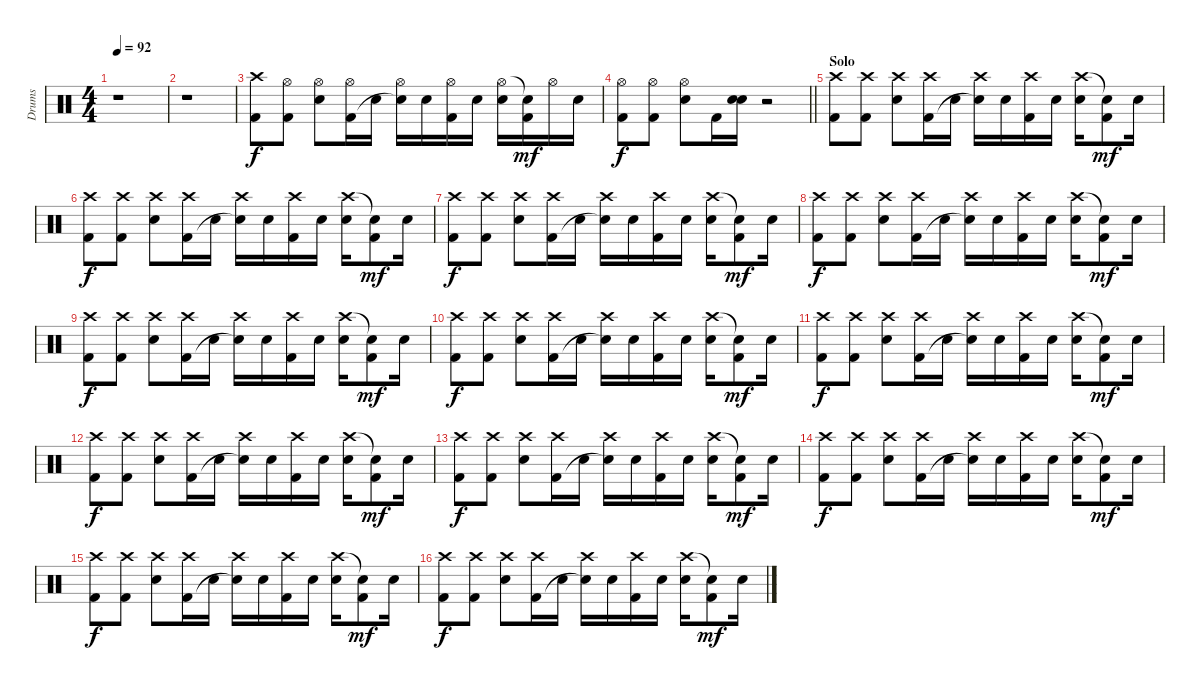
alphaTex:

\track ("Drums" "Drums") {instrument percussion}
\staff {score}
\articulation defaults
\ts (4 4)
\section ("" "")
\tempo 92
\clef neutral
\ks c
r.1{dy mp} |
r.1 |
("Crash high (hit)" "Kick (hit) 2").8{dy f} ("Hi-Hat (open)" "Kick (hit) 2").8 ("Hi-Hat (open)" "Electric Snare (hit)").8 ("Hi-Hat (open)" "Kick (hit) 2").16 "Electric Snare (hit)".16 ("Hi-Hat (open)" "Snare (hit)"{t}).16 "Electric Snare (hit)".16 ("Hi-Hat (open)" "Kick (hit) 2").16 "Electric Snare (hit)".16 ("Hi-Hat (open)" "Electric Snare (hit)").16 ("Snare (hit)"{t} "Kick (hit) 2").16{dy mf} "Hi-Hat (open)".16 "Electric Snare (hit)".16 |
\barLineRight lightlight
("Hi-Hat (open)" "Kick (hit) 2").8{dy f} ("Hi-Hat (open)" "Kick (hit) 2").8 ("Hi-Hat (open)" "Electric Snare (hit)").8 "Kick (hit) 2".16 ("Electric Snare (hit)" "Electric Snare (hit)").16{bd 60} r.2 |
\section ("" "Solo")
("Crash high (hit)" "Kick (hit) 2").8 ("Crash high (hit)" "Kick (hit) 2").8 ("Crash high (hit)" "Electric Snare (hit)").8 ("Crash high (hit)" "Kick (hit) 2").16 "Electric Snare (hit)".16 ("Crash high (hit)" "Snare (hit)"{t}).16 "Electric Snare (hit)".16 ("Crash high (hit)" "Kick (hit) 2").16 "Electric Snare (hit)".16 ("Crash high (hit)" "Electric Snare (hit)").16 ("Snare (hit)"{t} "Kick (hit) 2").8{dy mf} "Electric Snare (hit)".16 |
("Crash high (hit)" "Kick (hit) 2").8{dy f} ("Crash high (hit)" "Kick (hit) 2").8 ("Crash high (hit)" "Electric Snare (hit)").8 ("Crash high (hit)" "Kick (hit) 2").16 "Electric Snare (hit)".16 ("Crash high (hit)" "Snare (hit)"{t}).16 "Electric Snare (hit)".16 ("Crash high (hit)" "Kick (hit) 2").16 "Electric Snare (hit)".16 ("Crash high (hit)" "Electric Snare (hit)").16 ("Snare (hit)"{t} "Kick (hit) 2").8{dy mf} "Electric Snare (hit)".16 |
("Crash high (hit)" "Kick (hit) 2").8{dy f} ("Crash high (hit)" "Kick (hit) 2").8 ("Crash high (hit)" "Electric Snare (hit)").8 ("Crash high (hit)" "Kick (hit) 2").16 "Electric Snare (hit)".16 ("Crash high (hit)" "Snare (hit)"{t}).16 "Electric Snare (hit)".16 ("Crash high (hit)" "Kick (hit) 2").16 "Electric Snare (hit)".16 ("Crash high (hit)" "Electric Snare (hit)").16 ("Snare (hit)"{t} "Kick (hit) 2").8{dy mf} "Electric Snare (hit)".16 |
("Crash high (hit)" "Kick (hit) 2").8{dy f} ("Crash high (hit)" "Kick (hit) 2").8 ("Crash high (hit)" "Electric Snare (hit)").8 ("Crash high (hit)" "Kick (hit) 2").16 "Electric Snare (hit)".16 ("Crash high (hit)" "Snare (hit)"{t}).16 "Electric Snare (hit)".16 ("Crash high (hit)" "Kick (hit) 2").16 "Electric Snare (hit)".16 ("Crash high (hit)" "Electric Snare (hit)").16 ("Snare (hit)"{t} "Kick (hit) 2").8{dy mf} "Electric Snare (hit)".16 |
("Crash high (hit)" "Kick (hit) 2").8{dy f} ("Crash high (hit)" "Kick (hit) 2").8 ("Crash high (hit)" "Electric Snare (hit)").8 ("Crash high (hit)" "Kick (hit) 2").16 "Electric Snare (hit)".16 ("Crash high (hit)" "Snare (hit)"{t}).16 "Electric Snare (hit)".16 ("Crash high (hit)" "Kick (hit) 2").16 "Electric Snare (hit)".16 ("Crash high (hit)" "Electric Snare (hit)").16 ("Snare (hit)"{t} "Kick (hit) 2").8{dy mf} "Electric Snare (hit)".16 |
("Crash high (hit)" "Kick (hit) 2").8{dy f} ("Crash high (hit)" "Kick (hit) 2").8 ("Crash high (hit)" "Electric Snare (hit)").8 ("Crash high (hit)" "Kick (hit) 2").16 "Electric Snare (hit)".16 ("Crash high (hit)" "Snare (hit)"{t}).16 "Electric Snare (hit)".16 ("Crash high (hit)" "Kick (hit) 2").16 "Electric Snare (hit)".16 ("Crash high (hit)" "Electric Snare (hit)").16 ("Snare (hit)"{t} "Kick (hit) 2").8{dy mf} "Electric Snare (hit)".16 |
("Crash high (hit)" "Kick (hit) 2").8{dy f} ("Crash high (hit)" "Kick (hit) 2").8 ("Crash high (hit)" "Electric Snare (hit)").8 ("Crash high (hit)" "Kick (hit) 2").16 "Electric Snare (hit)".16 ("Crash high (hit)" "Snare (hit)"{t}).16 "Electric Snare (hit)".16 ("Crash high (hit)" "Kick (hit) 2").16 "Electric Snare (hit)".16 ("Crash high (hit)" "Electric Snare (hit)").16 ("Snare (hit)"{t} "Kick (hit) 2").8{dy mf} "Electric Snare (hit)".16 |
("Crash high (hit)" "Kick (hit) 2").8{dy f} ("Crash high (hit)" "Kick (hit) 2").8 ("Crash high (hit)" "Electric Snare (hit)").8 ("Crash high (hit)" "Kick (hit) 2").16 "Electric Snare (hit)".16 ("Crash high (hit)" "Snare (hit)"{t}).16 "Electric Snare (hit)".16 ("Crash high (hit)" "Kick (hit) 2").16 "Electric Snare (hit)".16 ("Crash high (hit)" "Electric Snare (hit)").16 ("Snare (hit)"{t} "Kick (hit) 2").8{dy mf} "Electric Snare (hit)".16 |
("Crash high (hit)" "Kick (hit) 2").8{dy f} ("Crash high (hit)" "Kick (hit) 2").8 ("Crash high (hit)" "Electric Snare (hit)").8 ("Crash high (hit)" "Kick (hit) 2").16 "Electric Snare (hit)".16 ("Crash high (hit)" "Snare (hit)"{t}).16 "Electric Snare (hit)".16 ("Crash high (hit)" "Kick (hit) 2").16 "Electric Snare (hit)".16 ("Crash high (hit)" "Electric Snare (hit)").16 ("Snare (hit)"{t} "Kick (hit) 2").8{dy mf} "Electric Snare (hit)".16 |
("Crash high (hit)" "Kick (hit) 2").8{dy f} ("Crash high (hit)" "Kick (hit) 2").8 ("Crash high (hit)" "Electric Snare (hit)").8 ("Crash high (hit)" "Kick (hit) 2").16 "Electric Snare (hit)".16 ("Crash high (hit)" "Snare (hit)"{t}).16 "Electric Snare (hit)".16 ("Crash high (hit)" "Kick (hit) 2").16 "Electric Snare (hit)".16 ("Crash high (hit)" "Electric Snare (hit)").16 ("Snare (hit)"{t} "Kick (hit) 2").8{dy mf} "Electric Snare (hit)".16 |
("Crash high (hit)" "Kick (hit) 2").8{dy f} ("Crash high (hit)" "Kick (hit) 2").8 ("Crash high (hit)" "Electric Snare (hit)").8 ("Crash high (hit)" "Kick (hit) 2").16 "Electric Snare (hit)".16 ("Crash high (hit)" "Snare (hit)"{t}).16 "Electric Snare (hit)".16 ("Crash high (hit)" "Kick (hit) 2").16 "Electric Snare (hit)".16 ("Crash high (hit)" "Electric Snare (hit)").16 ("Snare (hit)"{t} "Kick (hit) 2").8{dy mf} "Electric Snare (hit)".16 |
("Crash high (hit)" "Kick (hit) 2").8{dy f} ("Crash high (hit)" "Kick (hit) 2").8 ("Crash high (hit)" "Electric Snare (hit)").8 ("Crash high (hit)" "Kick (hit) 2").16 "Electric Snare (hit)".16 ("Crash high (hit)" "Snare (hit)"{t}).16 "Electric Snare (hit)".16 ("Crash high (hit)" "Kick (hit) 2").16 "Electric Snare (hit)".16 ("Crash high (hit)" "Electric Snare (hit)").16 ("Snare (hit)"{t} "Kick (hit) 2").8{dy mf} "Electric Snare (hit)".16
